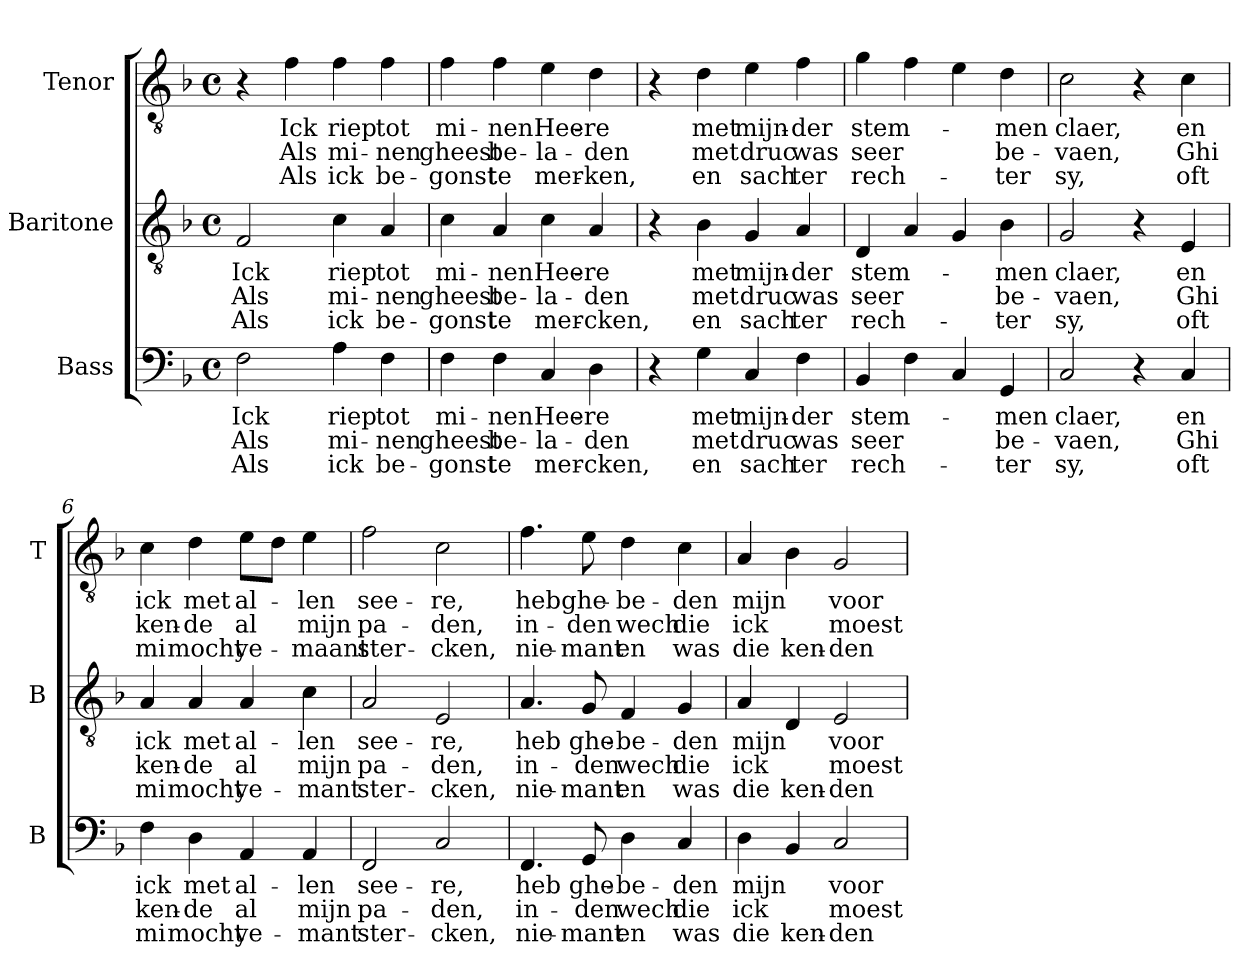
**kern	**text	**text	**text	**kern	**text	**text	**text	**kern	**text	**text	**text
*part3	*part3	*part3	*part3	*part2	*part2	*part2	*part2	*part1	*part1	*part1	*part1
*staff3	*staff3	*staff3	*staff3	*staff2	*staff2	*staff2	*staff2	*staff1	*staff1	*staff1	*staff1
*I"Bass	*	*	*	*I"Baritone	*	*	*	*I"Tenor	*	*	*
*I'B	*	*	*	*I'B	*	*	*	*I'T	*	*	*
*clefF4	*	*	*	*clefGv2	*	*	*	*clefGv2	*	*	*
*k[b-]	*	*	*	*k[b-]	*	*	*	*k[b-]	*	*	*
*F:	*	*	*	*F:	*	*	*	*F:	*	*	*
*M4/4	*	*	*	*M4/4	*	*	*	*M4/4	*	*	*
*met(c)	*	*	*	*met(c)	*	*	*	*met(c)	*	*	*
=1	=1	=1	=1	=1	=1	=1	=1	=1	=1	=1	=1
!	!LO:LY:b	!LO:LY:b	!LO:LY:b	!	!LO:LY:b	!LO:LY:b	!LO:LY:b	!	!	!	!
2F\	Ick	Als	Als	2F/	Ick	Als	Als	4r	.	.	.
!	!	!	!	!	!	!	!	!	!LO:LY:b	!LO:LY:b	!LO:LY:b
.	.	.	.	.	.	.	.	4f\	Ick	Als	Als
!	!LO:LY:b	!LO:LY:b	!LO:LY:b	!	!LO:LY:b	!LO:LY:b	!LO:LY:b	!	!LO:LY:b	!LO:LY:b	!LO:LY:b
4A\	riep	mi-	ick	4c\	riep	mi-	ick	4f\	riep	mi-	ick
!	!LO:LY:b	!LO:LY:b	!LO:LY:b	!	!LO:LY:b	!LO:LY:b	!LO:LY:b	!	!LO:LY:b	!LO:LY:b	!LO:LY:b
4F\	tot	-nen	be-	4A/	tot	-nen	be-	4f\	tot	-nen	be-
=2	=2	=2	=2	=2	=2	=2	=2	=2	=2	=2	=2
!	!LO:LY:b	!LO:LY:b	!LO:LY:b	!	!LO:LY:b	!LO:LY:b	!LO:LY:b	!	!LO:LY:b	!LO:LY:b	!LO:LY:b
4F\	mi-	gheest	-gonst	4c\	mi-	gheest	-gonst	4f\	mi-	gheest	-gonst
!	!LO:LY:b	!LO:LY:b	!LO:LY:b	!	!LO:LY:b	!LO:LY:b	!LO:LY:b	!	!LO:LY:b	!LO:LY:b	!LO:LY:b
4F\	-nen	be-	te	4A/	-nen	be-	te	4f\	-nen	be-	te
!	!LO:LY:b	!LO:LY:b	!LO:LY:b	!	!LO:LY:b	!LO:LY:b	!LO:LY:b	!	!LO:LY:b	!LO:LY:b	!LO:LY:b
4C/	Hee-	-la-	mer-	4c\	Hee-	-la-	mer-	4e\	Hee-	-la-	mer-
!	!LO:LY:b	!LO:LY:b	!LO:LY:b	!	!LO:LY:b	!LO:LY:b	!LO:LY:b	!	!LO:LY:b	!LO:LY:b	!LO:LY:b
4D\	-re	-den	-cken,	4A/	-re	-den	-cken,	4d\	-re	-den	-ken,
=3	=3	=3	=3	=3	=3	=3	=3	=3	=3	=3	=3
4r	.	.	.	4r	.	.	.	4r	.	.	.
!	!LO:LY:b	!LO:LY:b	!LO:LY:b	!	!LO:LY:b	!LO:LY:b	!LO:LY:b	!	!LO:LY:b	!LO:LY:b	!LO:LY:b
4G\	met	met	en	4B-\	met	met	en	4d\	met	met	en
!	!LO:LY:b	!LO:LY:b	!LO:LY:b	!	!LO:LY:b	!LO:LY:b	!LO:LY:b	!	!LO:LY:b	!LO:LY:b	!LO:LY:b
4C/	mijn-	druc	sach	4G/	mijn-	druc	sach	4e\	mijn-	druc	sach
!	!LO:LY:b	!LO:LY:b	!LO:LY:b	!	!LO:LY:b	!LO:LY:b	!LO:LY:b	!	!LO:LY:b	!LO:LY:b	!LO:LY:b
4F\	-der	was	ter	4A/	-der	was	ter	4f\	-der	was	ter
=4	=4	=4	=4	=4	=4	=4	=4	=4	=4	=4	=4
!	!LO:LY:b	!LO:LY:b	!LO:LY:b	!	!LO:LY:b	!LO:LY:b	!LO:LY:b	!	!LO:LY:b	!LO:LY:b	!LO:LY:b
4BB-/	stem-	seer	rech-	4D/	stem-	seer	rech-	4g\	stem-	seer	rech-
4F\	.	.	.	4A/	.	.	.	4f\	.	.	.
4C/	.	.	.	4G/	.	.	.	4e\	.	.	.
!	!LO:LY:b	!LO:LY:b	!LO:LY:b	!	!LO:LY:b	!LO:LY:b	!LO:LY:b	!	!LO:LY:b	!LO:LY:b	!LO:LY:b
4GG/	-men	be-	-ter	4B-\	-men	be-	-ter	4d\	-men	be-	-ter
!!LO:LB:g=z
=5	=5	=5	=5	=5	=5	=5	=5	=5	=5	=5	=5
!	!LO:LY:b	!LO:LY:b	!LO:LY:b	!	!LO:LY:b	!LO:LY:b	!LO:LY:b	!	!LO:LY:b	!LO:LY:b	!LO:LY:b
2C/	claer,	-vaen,	sy,	2G/	claer,	-vaen,	sy,	2c\	claer,	-vaen,	sy,
4r	.	.	.	4r	.	.	.	4r	.	.	.
!	!LO:LY:b	!LO:LY:b	!LO:LY:b	!	!LO:LY:b	!LO:LY:b	!LO:LY:b	!	!LO:LY:b	!LO:LY:b	!LO:LY:b
4C/	en	Ghi	oft	4E/	en	Ghi	oft	4c\	en	Ghi	oft
=6	=6	=6	=6	=6	=6	=6	=6	=6	=6	=6	=6
!	!LO:LY:b	!LO:LY:b	!LO:LY:b	!	!LO:LY:b	!LO:LY:b	!LO:LY:b	!	!LO:LY:b	!LO:LY:b	!LO:LY:b
4F\	ick	ken-	mi	4A/	ick	ken-	mi	4c\	ick	ken-	mi
!	!LO:LY:b	!LO:LY:b	!LO:LY:b	!	!LO:LY:b	!LO:LY:b	!LO:LY:b	!	!LO:LY:b	!LO:LY:b	!LO:LY:b
4D\	met	-de	mocht	4A/	met	-de	mocht	4d\	met	-de	mocht
!	!LO:LY:b	!LO:LY:b	!LO:LY:b	!	!LO:LY:b	!LO:LY:b	!LO:LY:b	!	!LO:LY:b	!LO:LY:b	!LO:LY:b
4AA/	al-	al	ye-	4A/	al-	al	ye-	8e\L	al-	al	ye-
.	.	.	.	.	.	.	.	8d\J	.	.	.
!	!LO:LY:b	!LO:LY:b	!LO:LY:b	!	!LO:LY:b	!LO:LY:b	!LO:LY:b	!	!LO:LY:b	!LO:LY:b	!LO:LY:b
4AA/	-len	mijn	-mant	4c\	-len	mijn	-mant	4e\	-len	mijn	-maant
=7	=7	=7	=7	=7	=7	=7	=7	=7	=7	=7	=7
!	!LO:LY:b	!LO:LY:b	!LO:LY:b	!	!LO:LY:b	!LO:LY:b	!LO:LY:b	!	!LO:LY:b	!LO:LY:b	!LO:LY:b
2FF/	see-	pa-	ster-	2A/	see-	pa-	ster-	2f\	see-	pa-	ster-
!	!LO:LY:b	!LO:LY:b	!LO:LY:b	!	!LO:LY:b	!LO:LY:b	!LO:LY:b	!	!LO:LY:b	!LO:LY:b	!LO:LY:b
2C/	-re,	-den,	-cken,	2E/	-re,	-den,	-cken,	2c\	-re,	-den,	-cken,
=8	=8	=8	=8	=8	=8	=8	=8	=8	=8	=8	=8
!	!LO:LY:b	!LO:LY:b	!LO:LY:b	!	!LO:LY:b	!LO:LY:b	!LO:LY:b	!	!LO:LY:b	!LO:LY:b	!LO:LY:b
4.FF/	heb	in-	nie-	4.A/	heb	in-	nie-	4.f\	heb	in-	nie-
!	!LO:LY:b	!LO:LY:b	!LO:LY:b	!	!LO:LY:b	!LO:LY:b	!LO:LY:b	!	!LO:LY:b	!LO:LY:b	!LO:LY:b
8GG/	ghe-	-den	-mant	8G/	ghe-	-den	-mant	8e\	ghe-	-den	-mant
!	!LO:LY:b	!LO:LY:b	!LO:LY:b	!	!LO:LY:b	!LO:LY:b	!LO:LY:b	!	!LO:LY:b	!LO:LY:b	!LO:LY:b
4D\	-be-	wech	en	4F/	-be-	wech	en	4d\	-be-	wech	en
!	!LO:LY:b	!LO:LY:b	!LO:LY:b	!	!LO:LY:b	!LO:LY:b	!LO:LY:b	!	!LO:LY:b	!LO:LY:b	!LO:LY:b
4C/	-den	die	was	4G/	-den	die	was	4c\	-den	die	was
!!LO:PB:g=z
=9	=9	=9	=9	=9	=9	=9	=9	=9	=9	=9	=9
!	!LO:LY:b	!LO:LY:b	!LO:LY:b	!	!LO:LY:b	!LO:LY:b	!LO:LY:b	!	!LO:LY:b	!LO:LY:b	!LO:LY:b
4D\	mijn	ick	die	4A/	mijn	ick	die	4A/	mijn	ick	die
!	!	!	!LO:LY:b	!	!	!	!LO:LY:b	!	!	!	!LO:LY:b
4BB-/	.	.	ken-	4D/	.	.	ken-	4B-\	.	.	ken-
!	!LO:LY:b	!LO:LY:b	!LO:LY:b	!	!LO:LY:b	!LO:LY:b	!LO:LY:b	!	!LO:LY:b	!LO:LY:b	!LO:LY:b
2C/	voor-	moest	-den	2E/	voor-	moest	-den	2G/	voor-	moest	-den
=	=	=	=	=	=	=	=	=	=	=	=
*-	*-	*-	*-	*-	*-	*-	*-	*-	*-	*-	*-
